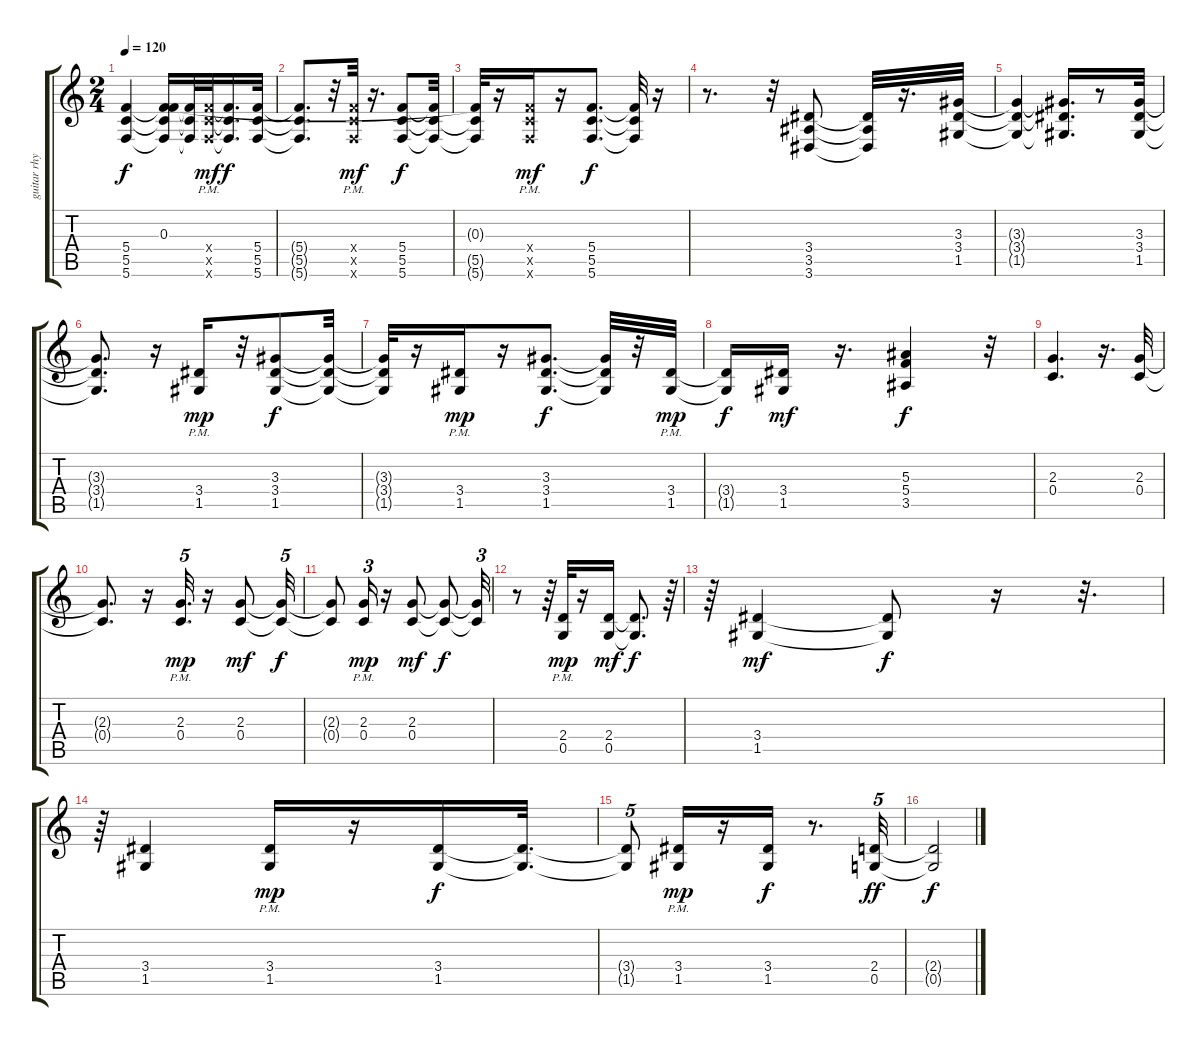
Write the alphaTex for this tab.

\track ("guitar rhythm" "guitar rhy") {instrument distortionguitar}
\staff {score tabs}
\tuning (D4 A3 F3 C3 G2 C2) {hide}
\ts (2 4)
\tempo 120
\clef g2
\ks c
(5.4 5.5 5.6).4{dy f} (0.3 5.4{t} 5.5{t} 5.6{t}).16 (5.4{t} 5.5{t} 5.6{t}).32 (5.4{pm x} 5.5{pm x} 5.6{pm x}).32{dy mf} (5.4{t} 5.5{t} 5.6{t}).16{d dy f} (5.4 5.5 5.6).32 |
(5.4{t} 5.5{t} 5.6{t}).8{d} r.32 (5.4{pm x} 5.5{pm x} 5.6{pm x}).32{dy mf} r.16{d} (5.4 5.5 5.6).8{dy f} (5.4{t} 5.5{t} 5.6{t}).32 |
(0.3{t} 5.5{t} 5.6{t}).32 r.16 (5.4{pm x} 5.5{pm x} 5.6{pm x}).16{dy mf} r.16 (5.4 5.5 5.6).8{d dy f} (5.4{t} 5.5{t} 5.6{t}).32 r.16 |
r.8{d} r.32 (3.4 3.5 3.6).8 (3.4{t} 3.5{t} 3.6{t}).32 r.16{d} (3.3 3.4 1.5).32 |
(3.3{t} 3.4{t} 1.5{t}).4 (3.3{t} 3.4{t} 1.5{t}).16{d} r.8 (3.3 3.4 1.5).32 |
(3.3{t} 3.4{t} 1.5{t}).8{d} r.16 (3.4{pm} 1.5{pm}).16{dy mp} r.32 (3.3 3.4 1.5).8{dy f} (3.3{t} 3.4{t} 1.5{t}).32 |
(3.3{t} 3.4{t} 1.5{t}).32 r.16 (3.4{pm} 1.5{pm}).16{dy mp} r.16 (3.3 3.4 1.5).8{d dy f} (3.3{t} 3.4{t} 1.5{t}).32 r.32 (3.4{pm} 1.5{pm}).32{dy mp} |
(3.4{t} 1.5{t}).16{dy f} (3.4 1.5).16{dy mf} r.16{d} (5.3 5.4 3.5).4{dy f} r.32 |
(2.3 0.4).4{d} r.16{d} (2.3 0.4).32 |
(2.3{t} 0.4{t}).8{d} r.16 (2.3 0.4{pm}).32{d tu (5 4) dy mp} r.16 (2.3 0.4).8{dy mf} (2.3{t} 0.4{t}).32{tu (5 4) dy f} |
(2.3{t} 0.4{t}).8 (2.3{pm} 0.4{pm}).16{tu (3 2) dy mp} r.16 (2.3 0.4).8{dy mf} (2.3{t} 0.4{t}).8{dy f} (2.3{t} 0.4{t}).32{tu (3 2)} |
r.8 r.64 (2.4{pm} 0.5{pm}).32{dy mp} r.16 (2.4 0.5).16{dy mf} (2.4{t} 0.5{t}).8{d dy f} r.64 |
r.64 (3.4 1.5).4{dy mf} (3.4{t} 1.5{t}).8{dy f} r.16 r.32{d} |
r.64 (3.4 1.5).4 (3.4{pm} 1.5{pm}).16{dy mp} r.16 (3.4 1.5).16{dy f} (3.4{t} 1.5{t}).32{d} |
(3.4{t} 1.5{t}).8{tu (5 4)} (3.4{pm} 1.5{pm}).16{dy mp} r.16 (3.4 1.5).16{dy f} r.8{d} (2.4 0.5).32{tu (5 4) dy ff} |
(2.4{t} 0.5{t}).2{dy f}
